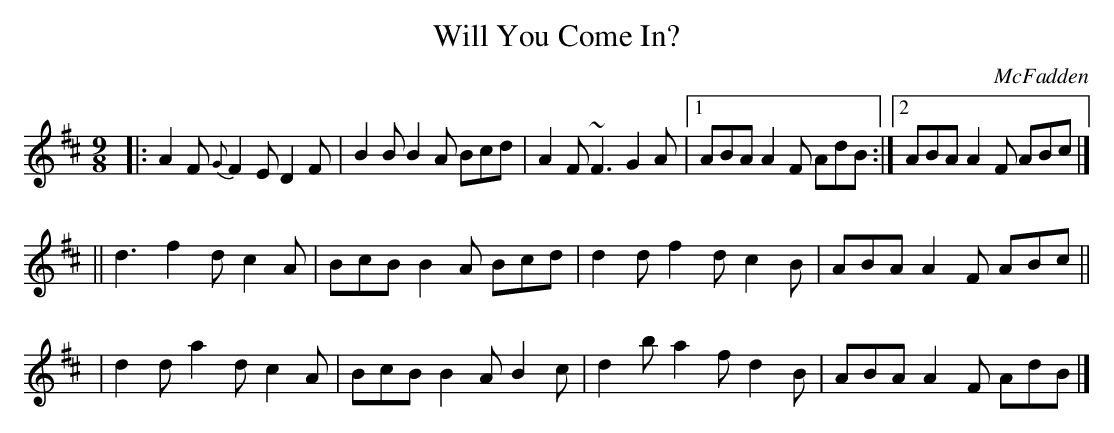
X:1
T: Will You Come In?
O: McFadden
M: 9/8
L: 1/8
K: D
|: A2F {G}F2E D2F | B2B B2A Bcd | A2F ~F3 G2A |1 ABA A2F AdB :|2 ABA A2F ABc |]
|| d3 f2d c2A | BcB B2A Bcd | d2d f2d c2B | ABA A2F ABc ||
| d2d a2d c2A | BcB B2A B2c | d2b a2f d2B | ABA A2F AdB |]
